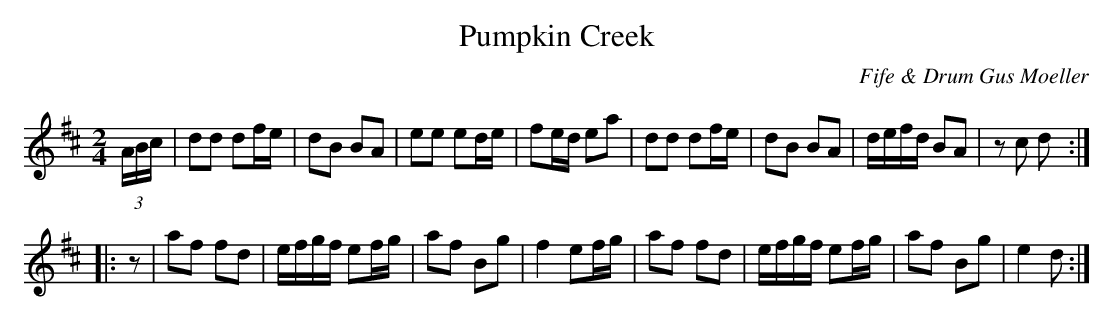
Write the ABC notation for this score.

X:1
T: Pumpkin Creek
O: Fife & Drum Gus Moeller
M: 2/4
L: 1/16
K: D
(3ABc |\
d2d2 d2fe | d2B2 B2A2 | e2e2 e2de | f2ed e2a2 |\
d2d2 d2fe | d2B2 B2A2 | defd B2A2 | z2c2 d2 :|
|: z2 |\
a2f2 f2d2 | efgf e2fg | a2f2 B2g2 | f4 e2fg |\
a2f2 f2d2 | efgf e2fg | a2f2 B2g2 | e4 d2 :|
